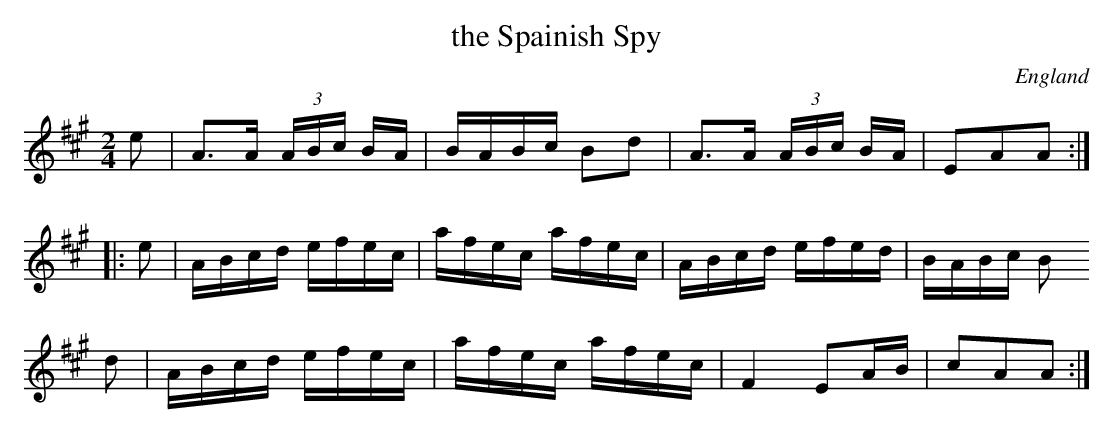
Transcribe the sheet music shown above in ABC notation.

X:1
T:the Spainish Spy
L:1/16
M:2/4
O:England
K:A
e2 | A3A (3ABc BA | BABc B2d2 | A3A (3ABc BA | E2A2A2 ::
e2 | ABcd efec | afec afec | ABcd efed | BABc B2
d2 | ABcd efec | afec afec | F4 E2AB | c2A2A2 :|
